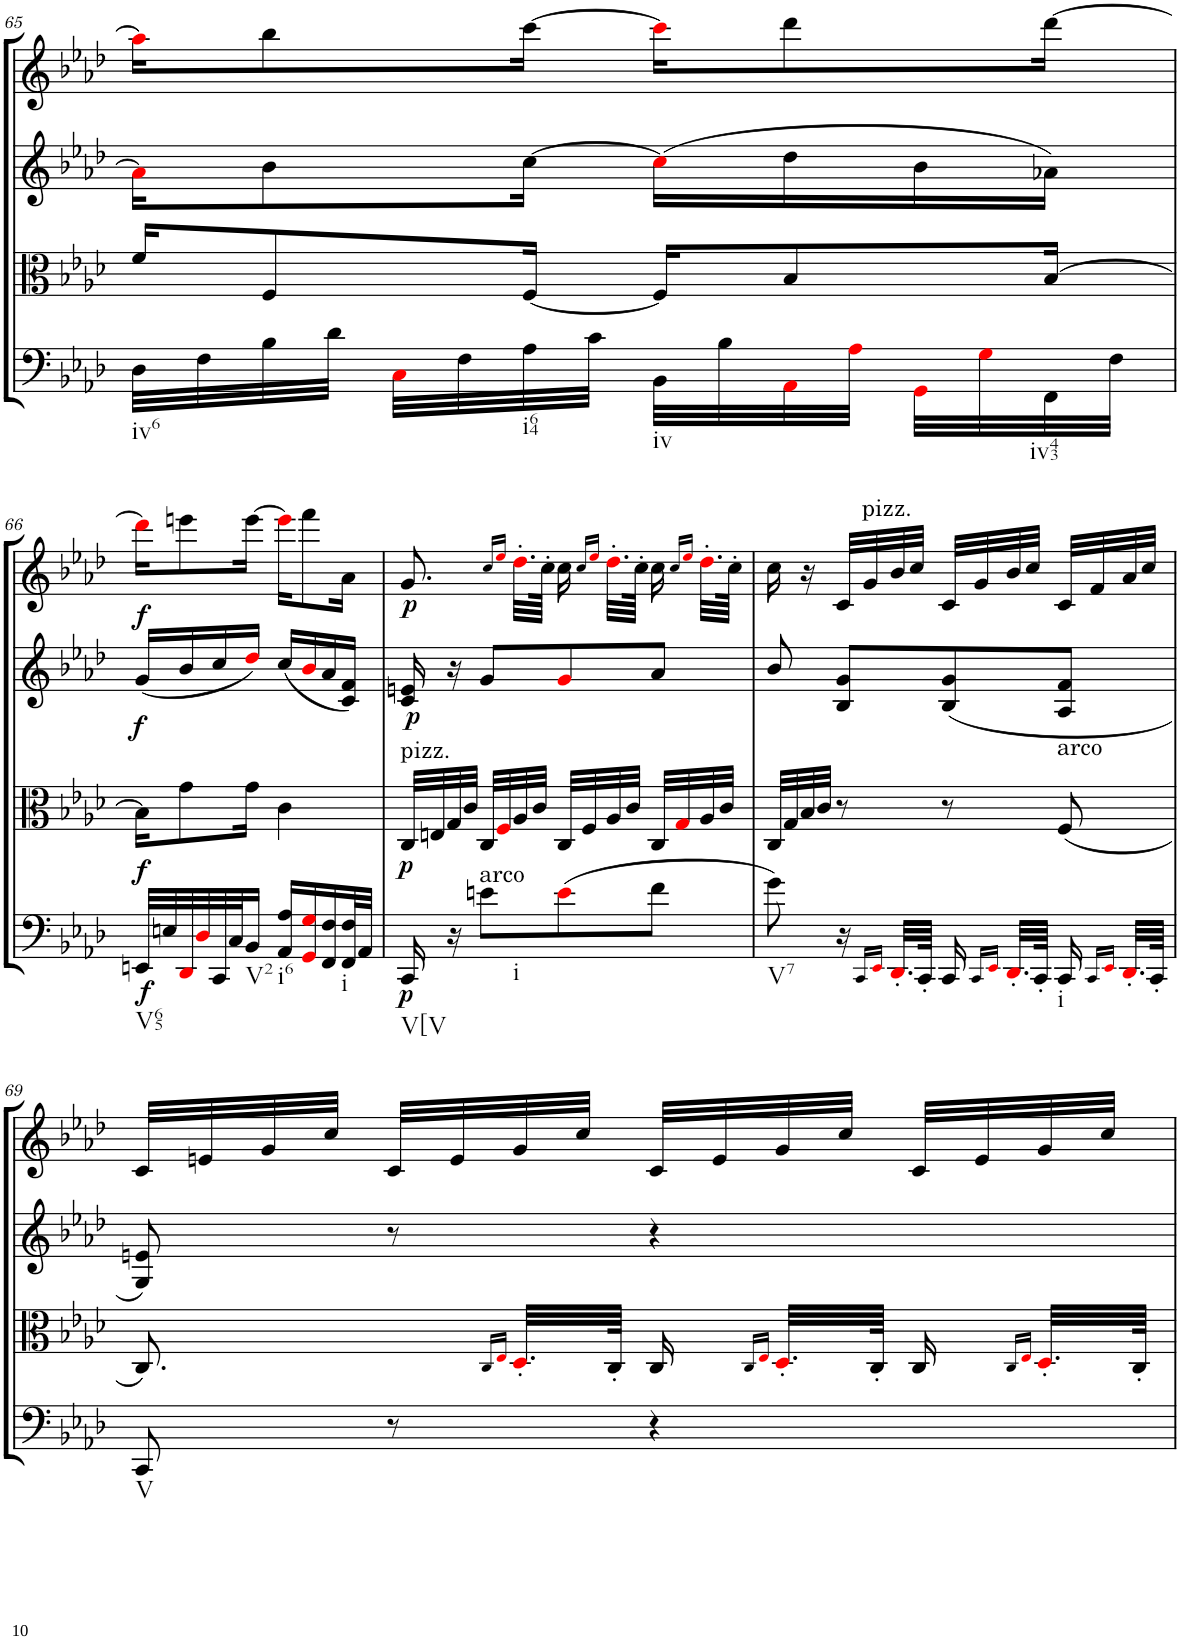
**kern	**dynam	**kern	**dynam	**kern	**dynam	**kern	**dynam
*part4	*part4	*part3	*part3	*part2	*part2	*part1	*part1
*staff4	*staff4	*staff3	*staff3	*staff2	*staff2	*staff1	*staff1
*I"Cello	*	*I"Viola	*	*I"2nd Violin	*	*I"1st Violin	*
*	*	*I'Vla	*	*I'Vln	*	*I'Vln	*
!!LO:PB:g=z
*clefC4	*	*clefC3	*	*clefG2	*	*clefG2	*
*k[b-e-a-d-]	*	*k[b-e-a-d-]	*	*k[b-e-a-d-]	*	*k[b-e-a-d-]	*
*f:	*	*f:	*	*f:	*	*f:	*
*M2/4	*	*M2/4	*	*M2/4	*	*M2/4	*
=65	=65	=65	=65	=65	=65	=65	=65
!LO:TX:b:t=iv6	!	!	!	!	!	!	!
32D-\LLL	.	16f/KL	.	16ai\KL]	.	16aai\KL]	.
32F\	.	.	.	.	.	.	.
32B-\	.	8F/	.	8b-\	.	8bb-\	.
32d-\JJJ	.	.	.	.	.	.	.
32Ci\LLL	.	.	.	.	.	.	.
32F\	.	.	.	.	.	.	.
!LO:TX:b:t=i64	!	!	!	!	!	!	!
32A-\	.	[16F/Jk	.	[16cc\Jk	.	[16ccc\Jk	.
32c\JJJ	.	.	.	.	.	.	.
!LO:TX:b:t=iv	!	!	!	!	!	!	!
32BB-\LLL	.	16F/KL]	.	(16cci\LL]	.	16ccci\KL]	.
32B-\	.	.	.	.	.	.	.
32AA-i\	.	8B-/	.	16dd-\	.	8ddd-\	.
32A-i\JJJ	.	.	.	.	.	.	.
32GGi\LLL	.	.	.	16b-\	.	.	.
32Gi\	.	.	.	.	.	.	.
!LO:TX:b:t=iv43	!	!	!	!	!	!	!
32FF\	.	[16B-/Jk	.	16a-X\JJ)	.	[16ddd-\Jk	.
32F\JJJ	.	.	.	.	.	.	.
!!LO:LB:g=z
=66	=66	=66	=66	=66	=66	=66	=66
!LO:TX:b:t=V65	!	!	!	!	!	!	!
!	!LO:DY:b	!	!LO:DY:b	!	!LO:DY:b	!	!LO:DY:b
32EEn/LLL	f	16B-\KL]	f	(16g/LL	f	16ddd-i\KL]	f
32En/	.	.	.	.	.	.	.
32DD-i/	.	8g\	.	16b-/	.	8eeen\	.
32D-i/	.	.	.	.	.	.	.
32CC/	.	.	.	16cc/	.	.	.
32C/J	.	.	.	.	.	.	.
!LO:TX:b:t=V2	!	!	!	!	!	!	!
16BB-/JJ	.	16g\Jk	.	16dd-i/JJ)	.	[16eee\Jk	.
!LO:TX:b:t=i6	!	!	!	!	!	!	!
16AA-/ 16A-/LL	.	4c\	.	(16cc/LL	.	16eeei\KL]	.
16GGi/ 16Gi/	.	.	.	16b-i/	.	8fff\	.
16FF/ 16F/	.	.	.	16a-/	.	.	.
!LO:TX:b:t=i	!	!	!	!	!	!	!
32FF/ 32F/L	.	.	.	16c/ 16f/JJ)	.	16a-\Jk	.
32AA-/JJJ	.	.	.	.	.	.	.
=67	=67	=67	=67	=67	=67	=67	=67
!	!	!LO:TX:a:t=pizz.	!	!	!	!	!
!LO:TX:b:t=V[V	!	!	!	!	!	!	!
!	!LO:DY:b	!	!LO:DY:b	!	!LO:DY:b	!	!LO:DY:b
16CC/	p	32C/LLL	p	16c/ 16en/	p	8.g/	p
.	.	32En/	.	.	.	.	.
16r	.	32G/	.	16r	.	.	.
.	.	32c/JJJ	.	.	.	.	.
!LO:TX:a:t=arco	!	!	!	!	!	!	!
!LO:TX:b:t=i	!	!	!	!	!	!	!
8en\L	.	32C/LLL	.	8g/L	.	.	.
.	.	32Fi/	.	.	.	.	.
.	.	.	.	.	.	16qcc/LL	.
.	.	.	.	.	.	16qee-i/JJ	.
.	.	32A-/	.	.	.	32.dd-'i\LLL	.
.	.	32c/JJJ	.	.	.	.	.
.	.	.	.	.	.	64cc'\JJJk	.
(8ei\	.	32C/LLL	.	8gi/	.	16cc\	.
.	.	32F/	.	.	.	.	.
.	.	.	.	.	.	16qcc/LL	.
.	.	.	.	.	.	16qee-i/JJ	.
.	.	32A-/	.	.	.	32.dd-'i\LLL	.
.	.	32c/JJJ	.	.	.	.	.
.	.	.	.	.	.	64cc'\JJJk	.
8f\J	.	32C/LLL	.	8a-/J	.	16cc\	.
.	.	32Gi/	.	.	.	.	.
.	.	.	.	.	.	16qcc/LL	.
.	.	.	.	.	.	16qee-i/JJ	.
.	.	32A-/	.	.	.	32.dd-'i\LLL	.
.	.	32c/JJJ	.	.	.	.	.
.	.	.	.	.	.	64cc'\JJJk	.
=68	=68	=68	=68	=68	=68	=68	=68
!LO:TX:b:t=V7	!	!	!	!	!	!	!
8g\)	.	32C/LLL	.	8b-/	.	16cc\	.
.	.	32G/	.	.	.	.	.
!	!	!	!	!	!	!LO:TX:a:t=pizz.	!
.	.	32B-/	.	.	.	16r	.
.	.	32c/JJJ	.	.	.	.	.
16r	.	8r	.	8B-/ 8g/L	.	32c/LLL	.
.	.	.	.	.	.	32g/	.
16qCC/LL	.	.	.	.	.	.	.
16qEE-i/JJ	.	.	.	.	.	.	.
32.DD-'i/LLL	.	.	.	.	.	32b-/	.
.	.	.	.	.	.	32cc/JJJ	.
64CC'/JJJk	.	.	.	.	.	.	.
16CC/	.	8r	.	(8B-/ 8g/	.	32c/LLL	.
.	.	.	.	.	.	32g/	.
16qCC/LL	.	.	.	.	.	.	.
16qEE-i/JJ	.	.	.	.	.	.	.
32.DD-'i/LLL	.	.	.	.	.	32b-/	.
.	.	.	.	.	.	32cc/JJJ	.
64CC'/JJJk	.	.	.	.	.	.	.
!	!	!LO:TX:a:t=arco	!	!	!	!	!
!LO:TX:b:t=i	!	!	!	!	!	!	!
16CC/	.	(8F/	.	8A-/ 8f/J	.	32c/LLL	.
.	.	.	.	.	.	32f/	.
16qCC/LL	.	.	.	.	.	.	.
16qEE-i/JJ	.	.	.	.	.	.	.
32.DD-'i/LLL	.	.	.	.	.	32a-/	.
.	.	.	.	.	.	32cc/JJJ	.
64CC'/JJJk	.	.	.	.	.	.	.
!!LO:LB:g=z
=69	=69	=69	=69	=69	=69	=69	=69
!LO:TX:b:t=V	!	!	!	!	!	!	!
8CC/	.	8.C/)	.	8G/ 8en/)	.	32c/LLL	.
.	.	.	.	.	.	32en/	.
.	.	.	.	.	.	32g/	.
.	.	.	.	.	.	32cc/JJJ	.
8r	.	.	.	8r	.	32c/LLL	.
.	.	.	.	.	.	32e/	.
.	.	16qC/LL	.	.	.	.	.
.	.	16qE-i/JJ	.	.	.	.	.
.	.	32.D-'i/LLL	.	.	.	32g/	.
.	.	.	.	.	.	32cc/JJJ	.
.	.	64C'/JJJk	.	.	.	.	.
4r	.	16C/	.	4r	.	32c/LLL	.
.	.	.	.	.	.	32e/	.
.	.	16qC/LL	.	.	.	.	.
.	.	16qE-i/JJ	.	.	.	.	.
.	.	32.D-'i/LLL	.	.	.	32g/	.
.	.	.	.	.	.	32cc/JJJ	.
.	.	64C'/JJJk	.	.	.	.	.
.	.	16C/	.	.	.	32c/LLL	.
.	.	.	.	.	.	32e/	.
.	.	16qC/LL	.	.	.	.	.
.	.	16qE-i/JJ	.	.	.	.	.
.	.	32.D-'i/LLL	.	.	.	32g/	.
.	.	.	.	.	.	32cc/JJJ	.
.	.	64C'/JJJk	.	.	.	.	.
=	=	=	=	=	=	=	=
*-	*-	*-	*-	*-	*-	*-	*-
